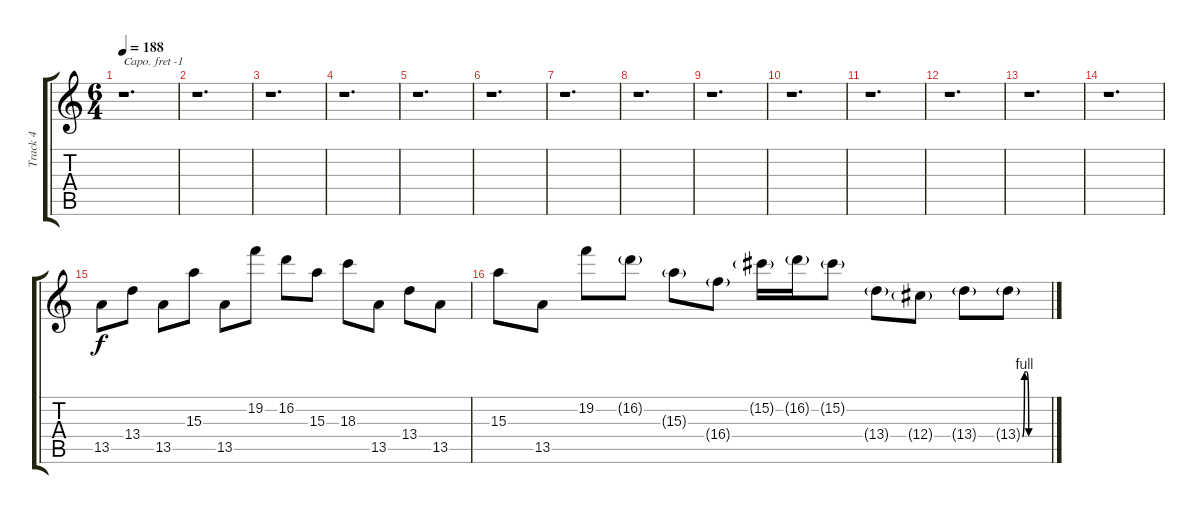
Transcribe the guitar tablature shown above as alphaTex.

\track ("Track 4" "Track 4") {instrument overdrivenguitar}
\staff {score tabs}
\capo -1
\tuning (E4 B3 G3 D3 A2 E2) {hide}
\ts (6 4)
\tempo 188
\clef g2
\ks c
r.1{d dy f} |
r.1{d} |
r.1{d} |
r.1{d} |
r.1{d} |
r.1{d} |
r.1{d} |
r.1{d} |
r.1{d} |
r.1{d} |
r.1{d} |
r.1{d} |
r.1{d} |
r.1{d} |
13.5.8 13.4.8 13.5.8 15.3.8 13.5.8 19.2.8 16.2.8 15.3.8 18.3.8 13.5.8 13.4.8 13.5.8 |
15.3.8 13.5.8 19.2.8 16.2{g}.8 15.3{g}.8 16.4{g}.8 15.2{g}.16 16.2{g}.16 15.2{g}.8 13.4{g}.8 12.4{g}.8 13.4{g}.8 13.4{be (custom 0 0 5 4 10 4 15 0 30 0 60 0) g}.8
